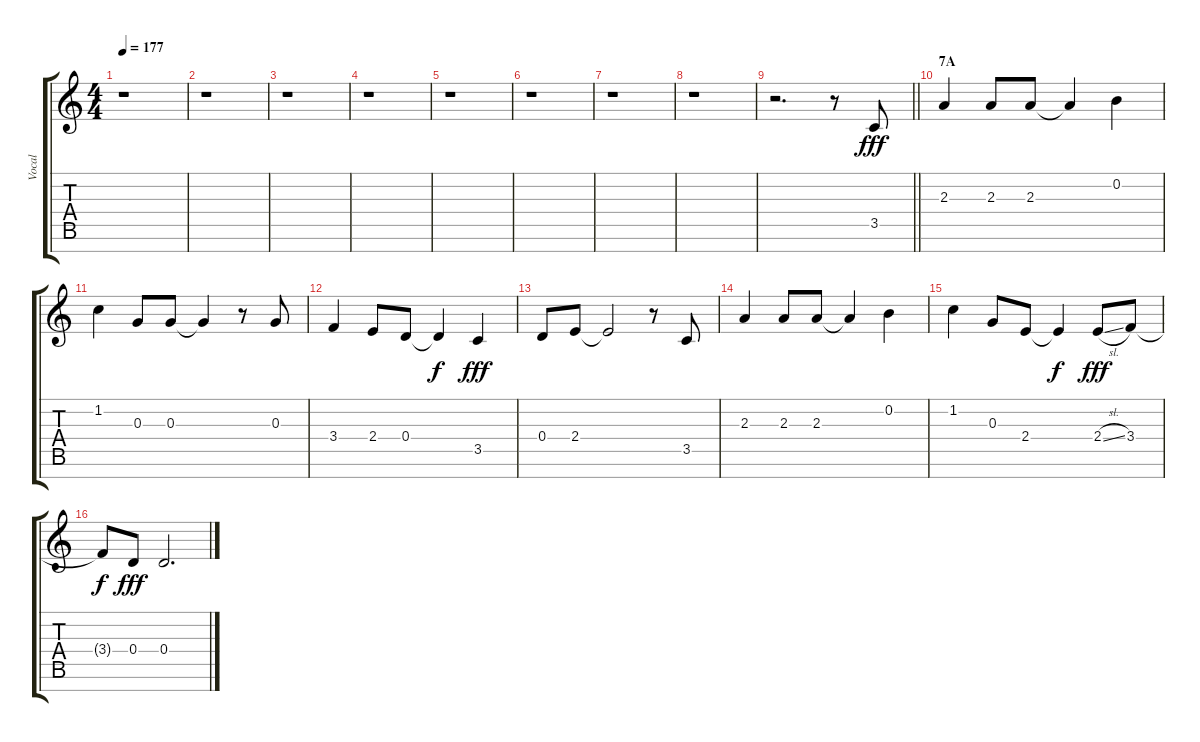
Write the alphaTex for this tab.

\track ("Vocal" "Vocal") {instrument voiceoohs}
\staff {score tabs}
\tuning (E5 B4 G4 D4 A3 E3 B2) {hide}
\ts (4 4)
\tempo 177
\clef g2
\ks c
r.1{dy f} |
r.1 |
r.1 |
r.1 |
r.1 |
r.1 |
r.1 |
r.1 |
\barLineRight lightlight
r.2{d} r.8 3.5.8{dy fff} |
\section ("" "7A")
2.3.4 2.3.8 2.3.8 2.3{t}.4 0.2.4 |
1.2.4 0.3.8 0.3.8 0.3{t}.4 r.8 0.3.8 |
3.4.4 2.4.8 0.4.8 0.4{t}.4{dy f} 3.5.4{dy fff} |
0.4.8 2.4.8 2.4{t}.2 r.8 3.5.8 |
2.3.4 2.3.8 2.3.8 2.3{t}.4 0.2.4 |
1.2.4 0.3.8 2.4.8 2.4{t}.4{dy f} 2.4{sl}.8{dy fff} 3.4.8 |
3.4{t}.8{dy f} 0.4.8{dy fff} 0.4.2{d}
